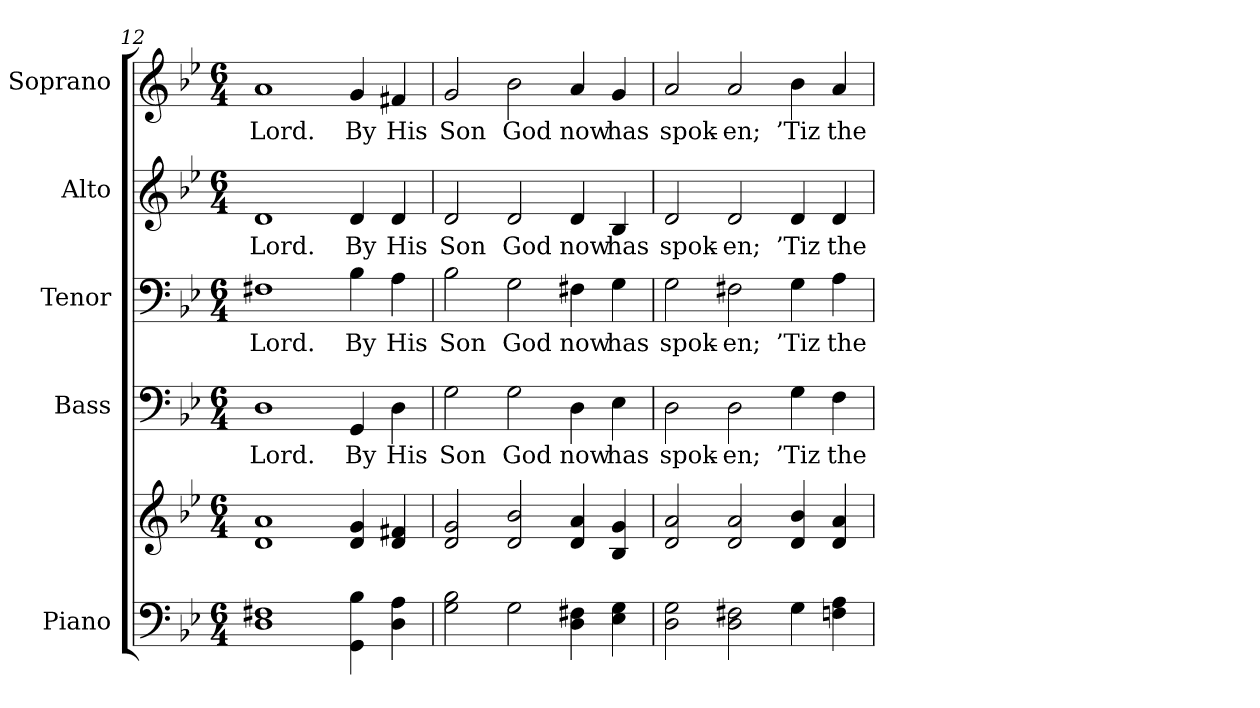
**kern	**kern	**kern	**text	**kern	**text	**kern	**text	**kern	**text
*part5	*part5	*part4	*part4	*part3	*part3	*part2	*part2	*part1	*part1
*staff6	*staff5	*staff4	*staff4	*staff3	*staff3	*staff2	*staff2	*staff1	*staff1
*I"Piano	*	*I"Bass	*	*I"Tenor	*	*I"Alto	*	*I"Soprano	*
*I'Pno.	*	*I'B.	*	*I'T.	*	*I'A.	*	*I'S.	*
*clefF4	*clefG2	*clefF4	*	*clefF4	*	*clefG2	*	*clefG2	*
*k[b-e-]	*k[b-e-]	*k[b-e-]	*	*k[b-e-]	*	*k[b-e-]	*	*k[b-e-]	*
*B-:	*B-:	*B-:	*	*B-:	*	*B-:	*	*B-:	*
*M6/4	*M6/4	*M6/4	*	*M6/4	*	*M6/4	*	*M6/4	*
=12	=12	=12	=12	=12	=12	=12	=12	=12	=12
!	!	!	!LO:LY:b:color=#000000	!	!	!	!	!	!
!	!	!	!	!	!LO:LY:b:color=#000000	!	!	!	!
!	!	!	!	!	!	!	!LO:LY:b:color=#000000	!	!
!	!	!	!	!	!	!	!	!	!LO:LY:b:color=#000000
1Di 1F#Xi	1di 1ai	1Di	Lord.	1F#Xi	Lord.	1di	Lord.	1ai	Lord.
!	!	!	!LO:LY:b:color=#000000	!	!	!	!	!	!
!	!	!	!	!	!LO:LY:b:color=#000000	!	!	!	!
!	!	!	!	!	!	!	!LO:LY:b:color=#000000	!	!
!	!	!	!	!	!	!	!	!	!LO:LY:b:color=#000000
4GGi\ 4B-i	4di/ 4gi	4GGi/	By	4B-i\	By	4di/	By	4gi/	By
!	!	!	!LO:LY:b:color=#000000	!	!	!	!	!	!
!	!	!	!	!	!LO:LY:b:color=#000000	!	!	!	!
!	!	!	!	!	!	!	!LO:LY:b:color=#000000	!	!
!	!	!	!	!	!	!	!	!	!LO:LY:b:color=#000000
4Di\ 4Ai	4di/ 4f#Xi	4Di\	His	4Ai\	His	4di/	His	4f#Xi/	His
!!LO:PB:g=z
=13	=13	=13	=13	=13	=13	=13	=13	=13	=13
!	!	!	!LO:LY:b:color=#000000	!	!	!	!	!	!
!	!	!	!	!	!LO:LY:b:color=#000000	!	!	!	!
!	!	!	!	!	!	!	!LO:LY:b:color=#000000	!	!
!	!	!	!	!	!	!	!	!	!LO:LY:b:color=#000000
2Gi\ 2B-i	2di/ 2gi	2Gi\	Son	2B-i\	Son	2di/	Son	2gi/	Son
!	!	!	!LO:LY:b:color=#000000	!	!	!	!	!	!
!	!	!	!	!	!LO:LY:b:color=#000000	!	!	!	!
!	!	!	!	!	!	!	!LO:LY:b:color=#000000	!	!
!	!	!	!	!	!	!	!	!	!LO:LY:b:color=#000000
2Gi\	2di/ 2b-i	2Gi\	God	2Gi\	God	2di/	God	2b-i\	God
!	!	!	!LO:LY:b:color=#000000	!	!	!	!	!	!
!	!	!	!	!	!LO:LY:b:color=#000000	!	!	!	!
!	!	!	!	!	!	!	!LO:LY:b:color=#000000	!	!
!	!	!	!	!	!	!	!	!	!LO:LY:b:color=#000000
4Di\ 4F#Xi	4di/ 4ai	4Di\	now	4F#Xi\	now	4di/	now	4ai/	now
!	!	!	!LO:LY:b:color=#000000	!	!	!	!	!	!
!	!	!	!	!	!LO:LY:b:color=#000000	!	!	!	!
!	!	!	!	!	!	!	!LO:LY:b:color=#000000	!	!
!	!	!	!	!	!	!	!	!	!LO:LY:b:color=#000000
4E-i\ 4Gi	4B-i/ 4gi	4E-i\	has	4Gi\	has	4B-i/	has	4gi/	has
=14	=14	=14	=14	=14	=14	=14	=14	=14	=14
!	!	!	!LO:LY:b:color=#000000	!	!	!	!	!	!
!	!	!	!	!	!LO:LY:b:color=#000000	!	!	!	!
!	!	!	!	!	!	!	!LO:LY:b:color=#000000	!	!
!	!	!	!	!	!	!	!	!	!LO:LY:b:color=#000000
2Di\ 2Gi	2di/ 2ai	2Di\	spok-	2Gi\	spok-	2di/	spok-	2ai/	spok-
!	!	!	!LO:LY:b:color=#000000	!	!	!	!	!	!
!	!	!	!	!	!LO:LY:b:color=#000000	!	!	!	!
!	!	!	!	!	!	!	!LO:LY:b:color=#000000	!	!
!	!	!	!	!	!	!	!	!	!LO:LY:b:color=#000000
2Di\ 2F#Xi	2di/ 2ai	2Di\	-en;	2F#Xi\	-en;	2di/	-en;	2ai/	-en;
!	!	!	!LO:LY:b:color=#000000	!	!	!	!	!	!
!	!	!	!	!	!LO:LY:b:color=#000000	!	!	!	!
!	!	!	!	!	!	!	!LO:LY:b:color=#000000	!	!
!	!	!	!	!	!	!	!	!	!LO:LY:b:color=#000000
4Gi\	4di/ 4b-i	4Gi\	’Tiz	4Gi\	’Tiz	4di/	’Tiz	4b-i\	’Tiz
!	!	!	!LO:LY:b:color=#000000	!	!	!	!	!	!
!	!	!	!	!	!LO:LY:b:color=#000000	!	!	!	!
!	!	!	!	!	!	!	!LO:LY:b:color=#000000	!	!
!	!	!	!	!	!	!	!	!	!LO:LY:b:color=#000000
4Fni\ 4Ai	4di/ 4ai	4Fi\	the	4Ai\	the	4di/	the	4ai/	the
=	=	=	=	=	=	=	=	=	=
*-	*-	*-	*-	*-	*-	*-	*-	*-	*-
